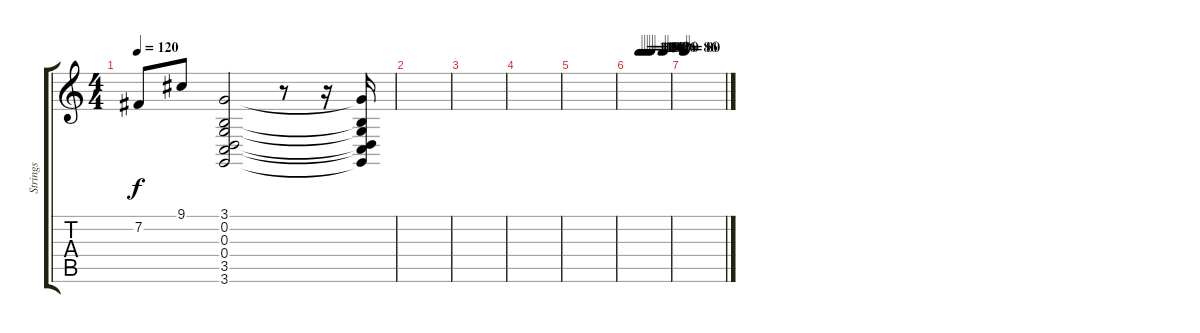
\track ("Strings" "Strings") {instrument stringensemble1}
\staff {score tabs}
\tuning (E4 B3 G3 D3 A2 E2) {hide}
\ts (4 4)
\tempo 120
\clef g2
\ks c
7.2.8{dy f} 9.1.8 (3.1 0.2 0.3 0.4 3.5 3.6).2 r.8 r.16 (3.1{t} 0.2{t} 0.3{t} 0.4{t} 3.5{t} 3.6{t}).16 |
|
|
|
|
\tempo (118 0.25)
\tempo (114 0.3125)
\tempo (110 0.375)
\tempo (106 0.4375)
\tempo (102 0.5)
\tempo (98 0.5625)
\tempo (96 0.8125)
\tempo (90 0.875)
|
\tempo 86
\tempo (80 0.0625)
